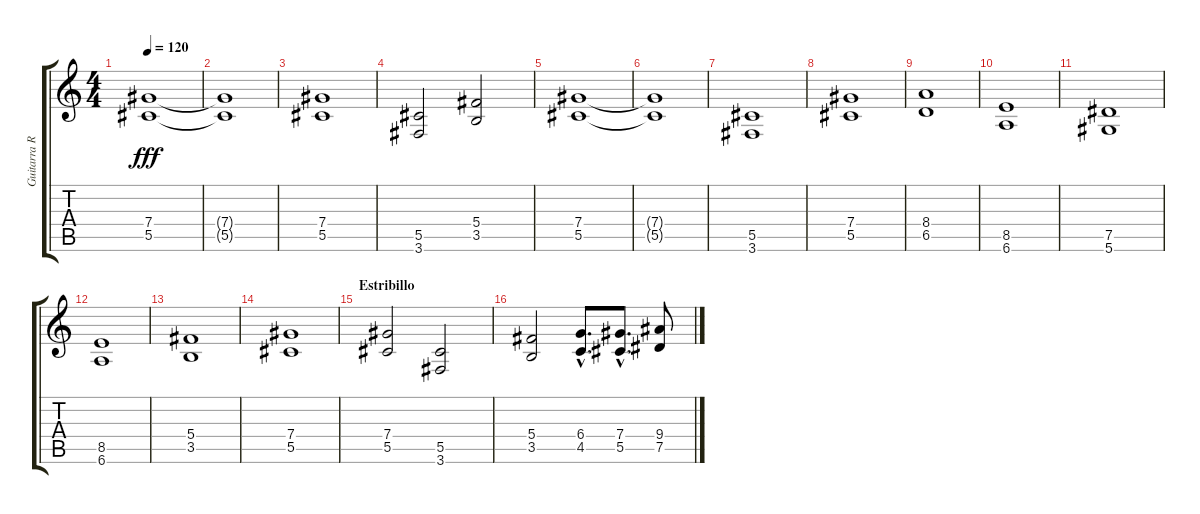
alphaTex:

\track ("Guitarra Ritmica" "Guitarra R") {instrument distortionguitar}
\staff {score tabs}
\tuning (Eb4 Bb3 Gb3 Db3 Ab2 Eb2) {hide}
\ts (4 4)
\tempo 120
\clef g2
\ks c
(7.4 5.5).1{dy fff} |
(7.4{t} 5.5{t}).1 |
(7.4 5.5).1 |
(5.5 3.6).2 (5.4 3.5).2 |
(7.4 5.5).1 |
(7.4{t} 5.5{t}).1 |
(5.5 3.6).1 |
(7.4 5.5).1 |
(8.4 6.5).1 |
(8.5 6.6).1 |
(7.5 5.6).1 |
(8.5 6.6).1 |
(5.4 3.5).1 |
(7.4 5.5).1 |
\section ("" "Estribillo")
(7.4 5.5).2 (5.5 3.6).2 |
(5.4 3.5).2 (6.4{hac} 4.5{hac}).8{d} (7.4{hac} 5.5{hac}).8{d} (9.4 7.5).8
